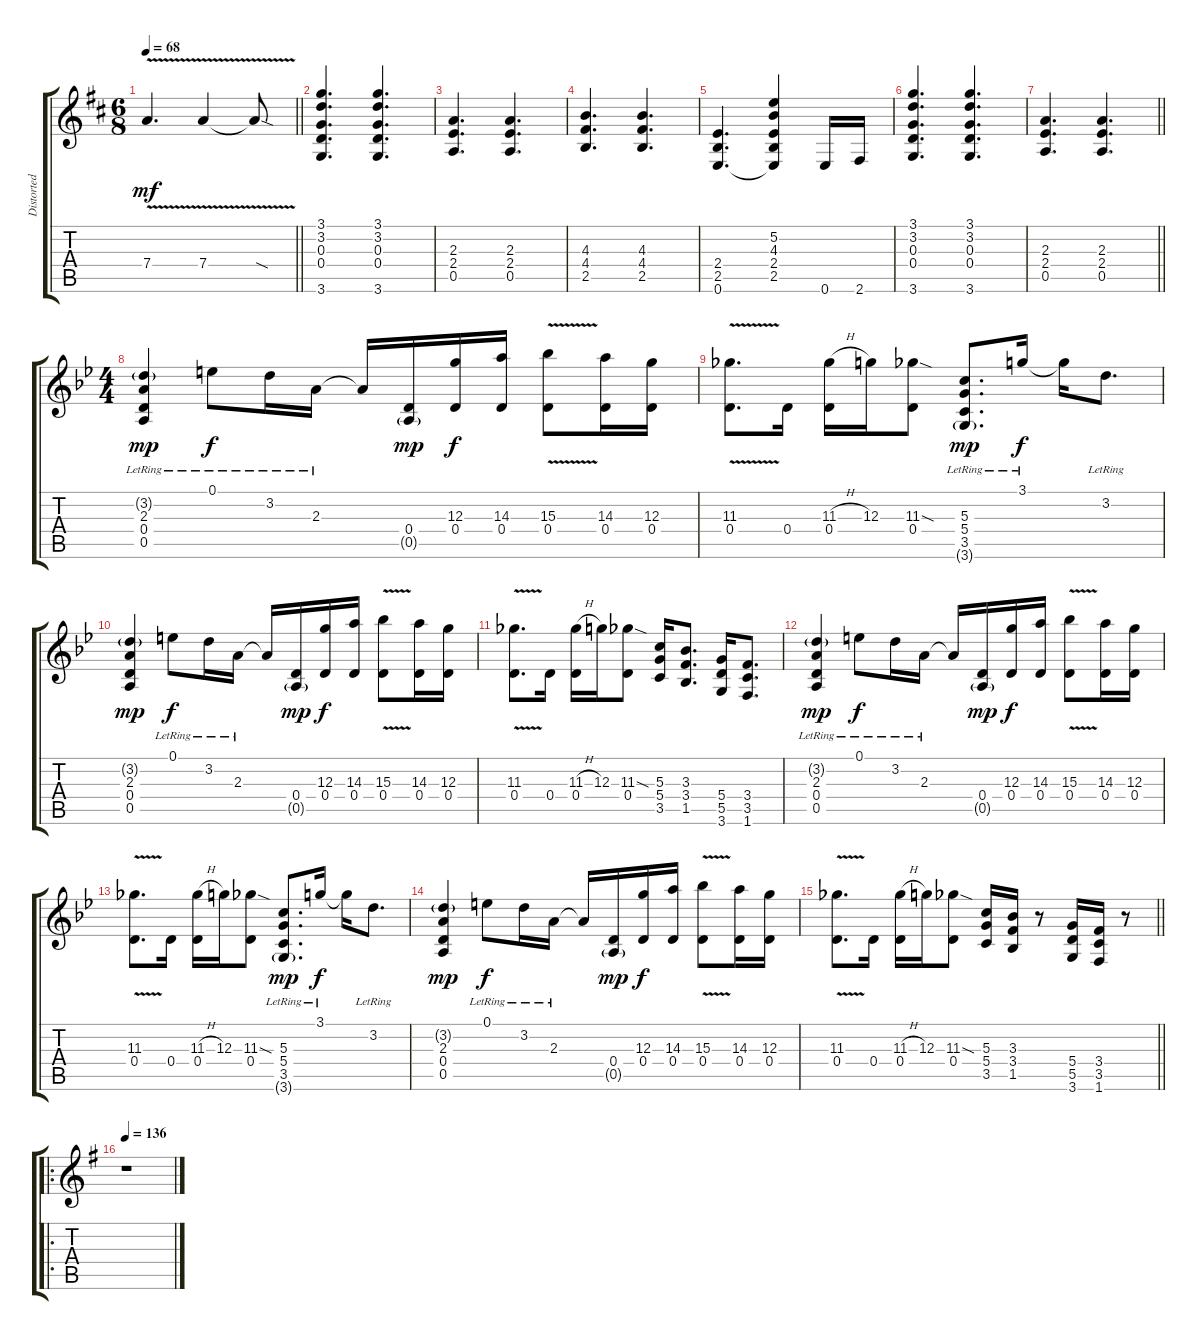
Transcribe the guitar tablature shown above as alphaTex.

\track ("Distorted [Right]" "Distorted ") {instrument overdrivenguitar}
\staff {score tabs}
\tuning (E4 B3 G3 D3 A2 E2) {hide}
\ts (6 8)
\tempo 68
\clef g2
\barLineRight lightlight
\ks d
7.4{v}.4{d dy mf} 7.4{v}.4 7.4{sod t}.8 |
\section ("" " ")
(3.1 3.2 0.3 0.4 3.6).4{d} (3.1 3.2 0.3 0.4 3.6).4{d} |
(2.3 2.4 0.5).4{d} (2.3 2.4 0.5).4{d} |
(4.3 4.4 2.5).4{d} (4.3 4.4 2.5).4{d} |
(2.4 2.5 0.6).4{d} (5.2 4.3 2.4 2.5 0.6{t}).4 0.6.16 2.6.16 |
(3.1 3.2 0.3 0.4 3.6).4{d} (3.1 3.2 0.3 0.4 3.6).4{d} |
\barLineRight lightlight
(2.3 2.4 0.5).4{d} (2.3 2.4 0.5).4{d} |
\ts (4 4)
\section ("" " ")
\ks bb
(3.2{g lr} 2.3{lr} 0.4{lr} 0.5{lr}).4{dy mp} 0.1{lr}.8{dy f} 3.2{lr}.16 2.3{lr}.16 2.3{t}.16 (0.4 0.5{g}).16{dy mp} (12.3 0.4).16{dy f} (14.3 0.4).16 (15.3{v} 0.4{v}).8 (14.3 0.4).16 (12.3 0.4).16 |
(11.3{v} 0.4{v}).8{d} 0.4.16 (11.3{h} 0.4).16 12.3.16 (11.3{sod} 0.4).8 (5.3{lr} 5.4{lr} 3.5{lr} 3.6{g lr}).8{d dy mp} 3.1{lr}.16{dy f} 3.1{t}.16 3.2{lr}.8{d} |
(3.2{g} 2.3 0.4 0.5).4{dy mp} 0.1{lr}.8{dy f} 3.2{lr}.16 2.3{lr}.16 2.3{t}.16 (0.4 0.5{g}).16{dy mp} (12.3 0.4).16{dy f} (14.3 0.4).16 (15.3{v} 0.4{v}).8 (14.3 0.4).16 (12.3 0.4).16 |
(11.3{v} 0.4{v}).8{d} 0.4.16 (11.3{h} 0.4).16 12.3.16 (11.3{sod} 0.4).8 (5.3 5.4 3.5).16 (3.3 3.4 1.5).8{d} (5.4 5.5 3.6).16 (3.4 3.5 1.6).8{d} |
(3.2{g lr} 2.3{lr} 0.4{lr} 0.5{lr}).4{dy mp} 0.1{lr}.8{dy f} 3.2{lr}.16 2.3{lr}.16 2.3{t}.16 (0.4 0.5{g}).16{dy mp} (12.3 0.4).16{dy f} (14.3 0.4).16 (15.3{v} 0.4{v}).8 (14.3 0.4).16 (12.3 0.4).16 |
(11.3{v} 0.4{v}).8{d} 0.4.16 (11.3{h} 0.4).16 12.3.16 (11.3{sod} 0.4).8 (5.3{lr} 5.4{lr} 3.5{lr} 3.6{g lr}).8{d dy mp} 3.1{lr}.16{dy f} 3.1{t}.16 3.2{lr}.8{d} |
(3.2{g} 2.3 0.4 0.5).4{dy mp} 0.1{lr}.8{dy f} 3.2{lr}.16 2.3{lr}.16 2.3{t}.16 (0.4 0.5{g}).16{dy mp} (12.3 0.4).16{dy f} (14.3 0.4).16 (15.3{v} 0.4{v}).8 (14.3 0.4).16 (12.3 0.4).16 |
\barLineRight lightlight
(11.3{v} 0.4{v}).8{d} 0.4.16 (11.3{h} 0.4).16 12.3.16 (11.3{sod} 0.4).8 (5.3 5.4 3.5).16 (3.3 3.4 1.5).16 r.8 (5.4 5.5 3.6).16 (3.4 3.5 1.6).16 r.8 |
\ro
\tempo 136
\ks g
r.1
